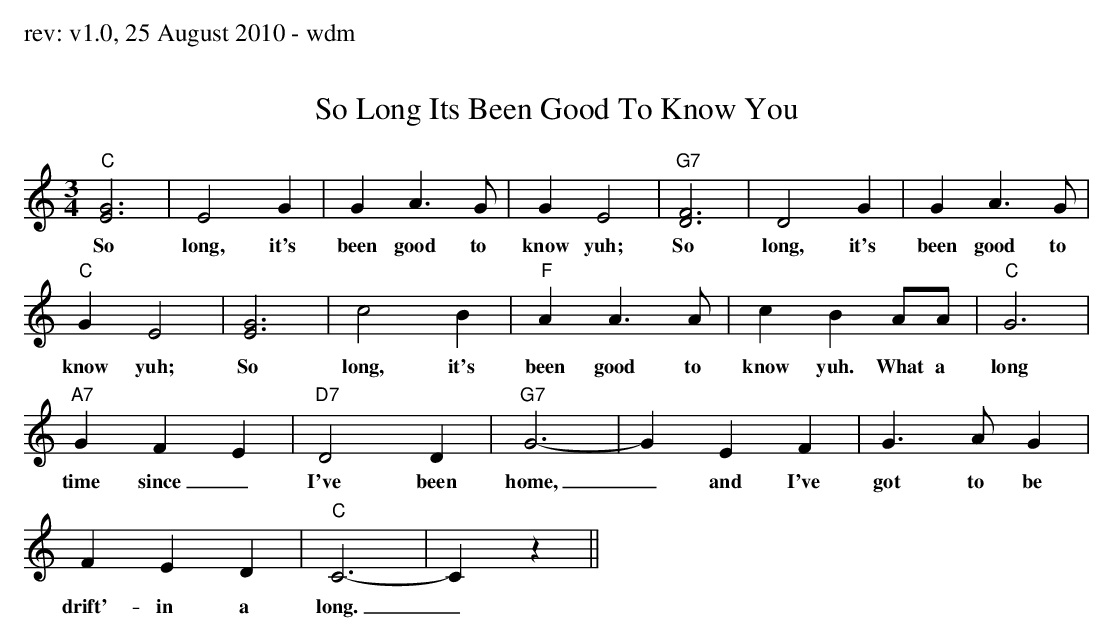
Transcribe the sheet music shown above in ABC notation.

X:1
T: So Long Its Been Good To Know You
M: 3/4
K: Cmaj
"C"[EG]6 | E4 G2 | G2 A3 G | G2 E4 | "G7"[DF]6 | D4 G2 | G2 A3 G |
w:So long, it's been good to know yuh; So long, it's been good to
"C"G2 E4 | [EG]6 | c4 B2 | "F"A2 A3 A | c2 B2 AA | "C"G6 |
w:know yuh; So long, it's been good to know yuh. What a long
"A7"G2 F2 E2 | "D7"D4 D2 | "G7"G6- | G2 E2 F2 | G3 A G2 |
w:time since_ I've been home,_ and I've got to be
F2 E2 D2 | "C"C6- | C2 z2 ||
w:drift'-in a long._
